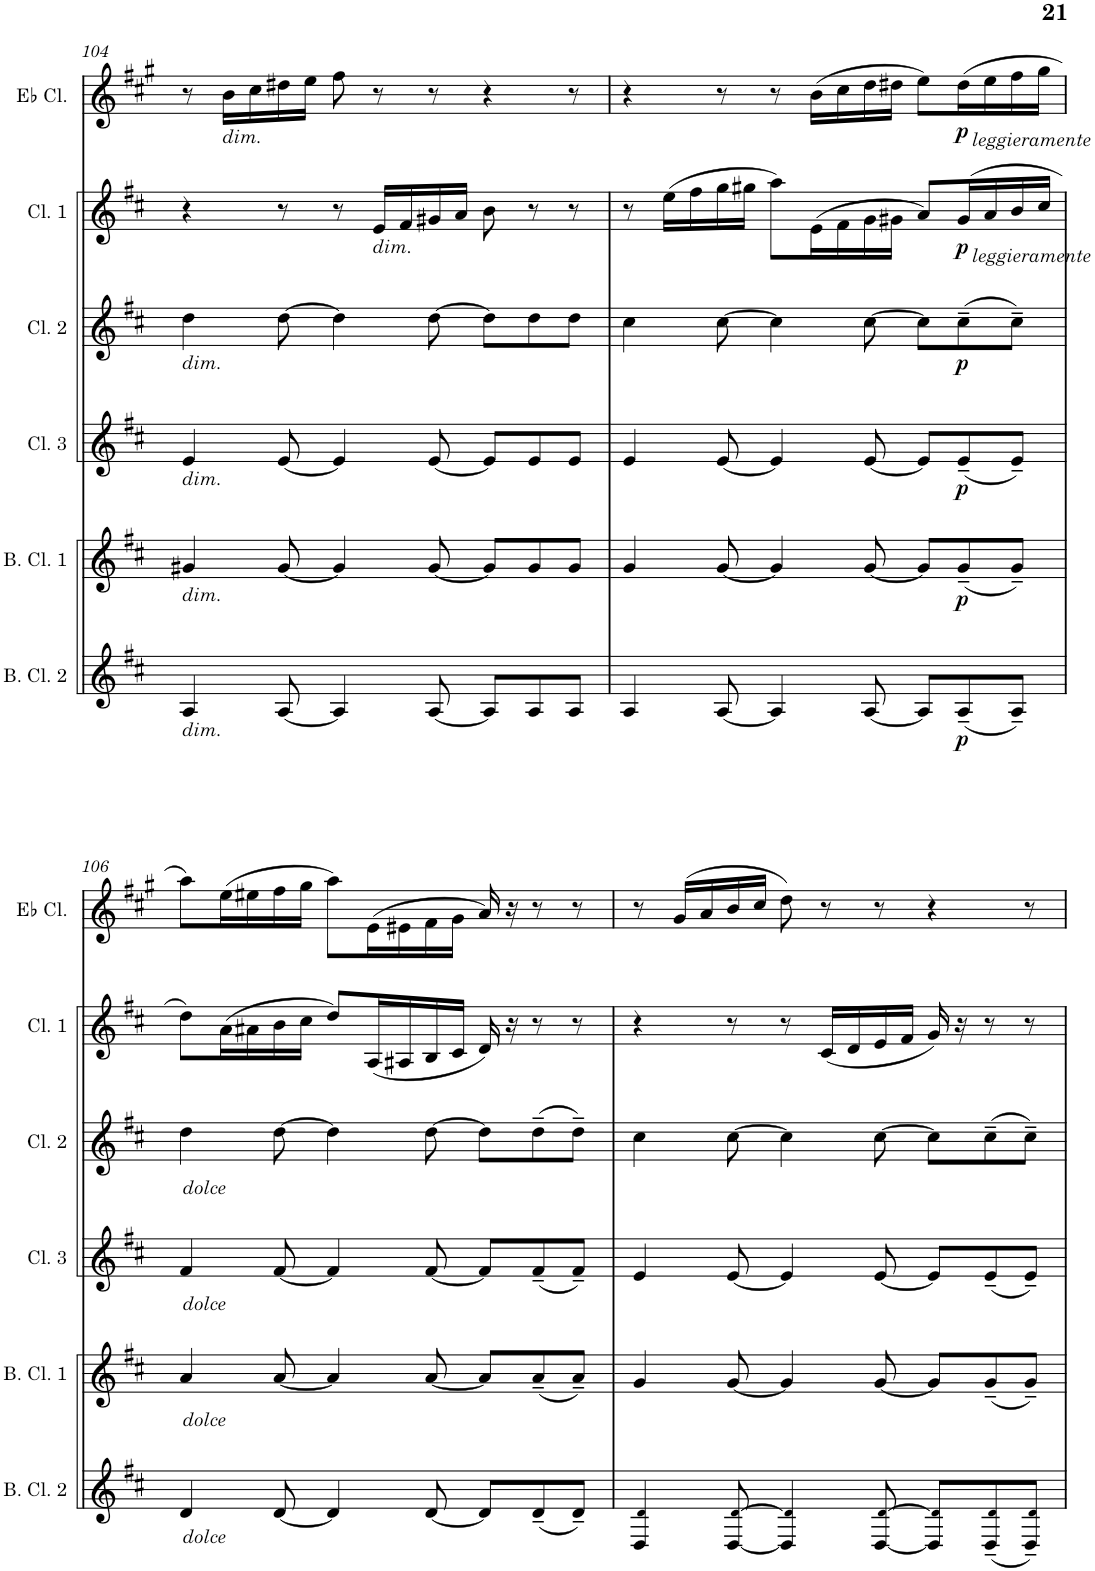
**kern	**dynam	**kern	**dynam	**kern	**dynam	**kern	**dynam	**kern	**dynam	**kern	**dynam
*part6	*part6	*part5	*part5	*part4	*part4	*part3	*part3	*part2	*part2	*part1	*part1
*staff6	*staff6	*staff5	*staff5	*staff4	*staff4	*staff3	*staff3	*staff2	*staff2	*staff1	*staff1
*I"Bass Clarinet 2	*	*I"Bass Clarinet 1	*	*I"Clarinet 3	*	*I"Clarinet 2	*	*I"Clarinet 1	*	*I"Clarinet in Eb	*
*I'B. Cl. 2	*	*I'B. Cl. 1	*	*I'Cl. 3	*	*I'Cl. 2	*	*I'Cl. 1	*	*	*
!!LO:PB:g=z
*clefG2	*	*clefG2	*	*clefG2	*	*clefG2	*	*clefG2	*	*clefG2	*
*Trd8c14	*	*Trd8c14	*	*Trd1c2	*	*Trd1c2	*	*Trd1c2	*	*Trd-2c-3	*
*k[f#c#]	*	*k[f#c#]	*	*k[f#c#]	*	*k[f#c#]	*	*k[f#c#]	*	*k[f#c#g#]	*
*M9/8	*	*M9/8	*	*M9/8	*	*M9/8	*	*M9/8	*	*M9/8	*
=104	=104	=104	=104	=104	=104	=104	=104	=104	=104	=104	=104
!	!	!	!	!	!	!LO:TX:b:i:t=dim.	!	!	!	!	!
!	!	!	!	!LO:TX:b:i:t=dim.	!	!	!	!	!	!	!
!	!	!LO:TX:b:i:t=dim.	!	!	!	!	!	!	!	!	!
!LO:TX:b:i:t=dim.	!	!	!	!	!	!	!	!	!	!	!
4A/	.	4g#X/	.	4e/	.	4dd\	.	4r	.	8r	.
!	!	!	!	!	!	!	!	!	!	!LO:TX:b:i:t=dim.	!
.	.	.	.	.	.	.	.	.	.	16b\LL	.
.	.	.	.	.	.	.	.	.	.	16cc#\	.
[8A/	.	[8g#/	.	[8e/	.	[8dd\	.	8r	.	16dd#X\	.
.	.	.	.	.	.	.	.	.	.	16ee\JJ	.
4A/]	.	4g#/]	.	4e/]	.	4dd\]	.	8r	.	8ff#\	.
!	!	!	!	!	!	!	!	!LO:TX:b:i:t=dim.	!	!	!
.	.	.	.	.	.	.	.	16e/LL	.	8r	.
.	.	.	.	.	.	.	.	16f#/	.	.	.
[8A/	.	[8g#/	.	[8e/	.	[8dd\	.	16g#X/	.	8r	.
.	.	.	.	.	.	.	.	16a/JJ	.	.	.
8A/L]	.	8g#/L]	.	8e/L]	.	8dd\L]	.	8b\	.	4r	.
8A/	.	8g#/	.	8e/	.	8dd\	.	8r	.	.	.
8A/J	.	8g#/J	.	8e/J	.	8dd\J	.	8r	.	8r	.
=105	=105	=105	=105	=105	=105	=105	=105	=105	=105	=105	=105
4A/	.	4g/	.	4e/	.	4cc#\	.	8r	.	4r	.
.	.	.	.	.	.	.	.	(16ee\LL	.	.	.
.	.	.	.	.	.	.	.	16ff#\	.	.	.
[8A/	.	[8g/	.	[8e/	.	[8cc#\	.	16gg\	.	8r	.
.	.	.	.	.	.	.	.	16gg#X\JJ	.	.	.
4A/]	.	4g/]	.	4e/]	.	4cc#\]	.	8aa\L)	.	8r	.
.	.	.	.	.	.	.	.	(16e\L	.	(16b\LL	.
.	.	.	.	.	.	.	.	16f#\	.	16cc#\	.
[8A/	.	[8g/	.	[8e/	.	[8cc#\	.	16g\	.	16dd\	.
.	.	.	.	.	.	.	.	16g#X\JJ	.	16dd#X\JJ	.
8A/L]	.	8g/L]	.	8e/L]	.	8cc#\L]	.	8a/L)	.	8ee\L)	.
!	!	!	!	!	!	!	!	!	!	!LO:TX:b:i:t=leggieramente	!
!	!	!	!	!	!	!	!	!LO:TX:b:i:t=leggieramente	!	!	!
!	!LO:DY:b	!	!LO:DY:b	!	!LO:DY:b	!	!LO:DY:b	!	!LO:DY:b	!	!LO:DY:b
(8A~/	p	(8g~/	p	(8e~/	p	(8cc#~\	p	(16g#/L	p	(16dd#\L	p
.	.	.	.	.	.	.	.	16a/	.	16ee\	.
8A~/J)	.	8g~/J)	.	8e~/J)	.	8cc#~\J)	.	16b/	.	16ff#\	.
.	.	.	.	.	.	.	.	16cc#/JJ	.	16gg#\JJ	.
!!LO:LB:g=z
=106	=106	=106	=106	=106	=106	=106	=106	=106	=106	=106	=106
!	!	!	!	!	!	!LO:TX:b:i:t=dolce	!	!	!	!	!
!	!	!	!	!LO:TX:b:i:t=dolce	!	!	!	!	!	!	!
!	!	!LO:TX:b:i:t=dolce	!	!	!	!	!	!	!	!	!
!LO:TX:b:i:t=dolce	!	!	!	!	!	!	!	!	!	!	!
4d/	.	4a/	.	4f#/	.	4dd\	.	8dd\L)	.	8aa\L)	.
.	.	.	.	.	.	.	.	(16a\L	.	(16ee\L	.
.	.	.	.	.	.	.	.	16a#X\	.	16ee#X\	.
[8d/	.	[8a/	.	[8f#/	.	[8dd\	.	16b\	.	16ff#\	.
.	.	.	.	.	.	.	.	16cc#\JJ	.	16gg#\JJ	.
4d/]	.	4a/]	.	4f#/]	.	4dd\]	.	8dd/L)	.	8aa\L)	.
.	.	.	.	.	.	.	.	(16A/L	.	(16e\L	.
.	.	.	.	.	.	.	.	16A#X/	.	16e#X\	.
[8d/	.	[8a/	.	[8f#/	.	[8dd\	.	16B/	.	16f#\	.
.	.	.	.	.	.	.	.	16c#/JJ	.	16g#\JJ	.
8d/L]	.	8a/L]	.	8f#/L]	.	8dd\L]	.	16d/)	.	16a/)	.
.	.	.	.	.	.	.	.	16r	.	16r	.
(8d~/	.	(8a~/	.	(8f#~/	.	(8dd~\	.	8r	.	8r	.
8d~/J)	.	8a~/J)	.	8f#~/J)	.	8dd~\J)	.	8r	.	8r	.
=107	=107	=107	=107	=107	=107	=107	=107	=107	=107	=107	=107
4D/ 4d!/	.	4g/	.	4e/	.	4cc#\	.	4r	.	8r	.
.	.	.	.	.	.	.	.	.	.	(16g#/LL	.
.	.	.	.	.	.	.	.	.	.	16a/	.
[8D/ [8d!/	.	[8g/	.	[8e/	.	[8cc#\	.	8r	.	16b/	.
.	.	.	.	.	.	.	.	.	.	16cc#/JJ	.
4D/] 4d!/]	.	4g/]	.	4e/]	.	4cc#\]	.	8r	.	8dd\)	.
.	.	.	.	.	.	.	.	(16c#/LL	.	8r	.
.	.	.	.	.	.	.	.	16d/	.	.	.
[8D/ [8d!/	.	[8g/	.	[8e/	.	[8cc#\	.	16e/	.	8r	.
.	.	.	.	.	.	.	.	16f#/JJ	.	.	.
8D/] 8d!/]L	.	8g/L]	.	8e/L]	.	8cc#\L]	.	16g/)	.	4r	.
.	.	.	.	.	.	.	.	16r	.	.	.
(8D/~ 8d!/~	.	(8g~/	.	(8e~/	.	(8cc#~\	.	8r	.	.	.
8D/~ 8d!/~J)	.	8g~/J)	.	8e~/J)	.	8cc#~\J)	.	8r	.	8r	.
=	=	=	=	=	=	=	=	=	=	=	=
*-	*-	*-	*-	*-	*-	*-	*-	*-	*-	*-	*-
